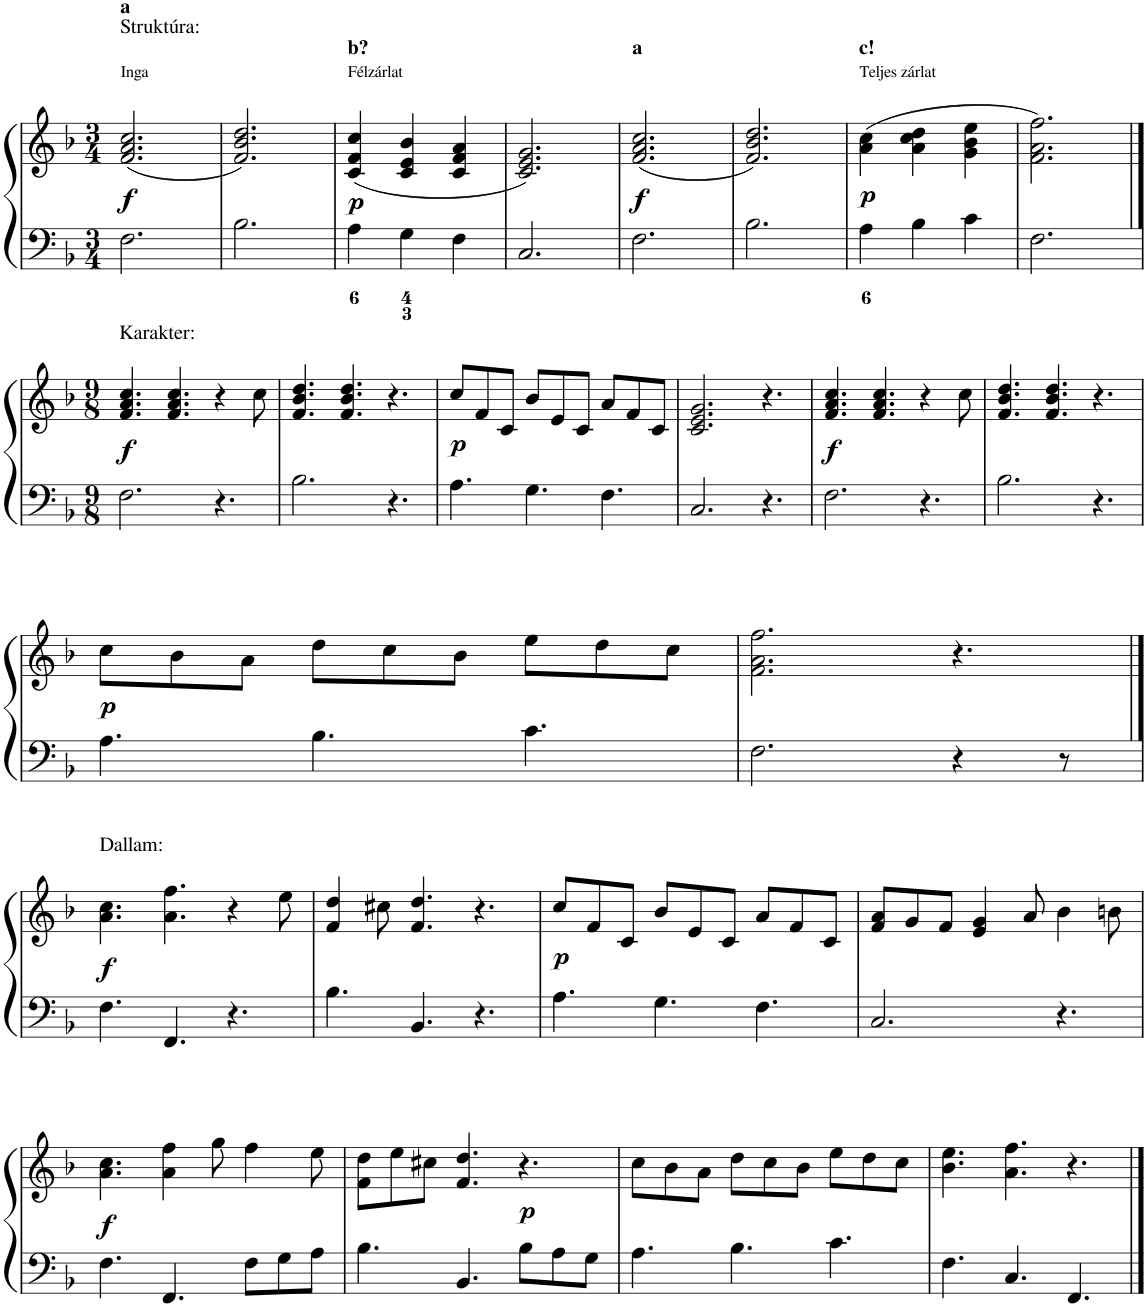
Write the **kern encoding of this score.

**kern	**kern	**dynam
*part1	*part1	*part1
*staff2	*staff1	*staff1/2
*I"Piano	*	*
*I'Pno	*	*
*clefF4	*clefG2	*
*k[b-]	*k[b-]	*
*M3/4	*M3/4	*
=1	=1	=1
!	!LO:TX:a:t=Inga	!
!	!LO:TX:a:t=Struktúra&colon;	!
!	!LO:TX:a:B:t=a	!
!	!	!LO:DY:b
2.F\	(2.f/ 2.a/ 2.cc/	f
=2	=2	=2
2.B-\	2.f/ 2.b-/ 2.dd/)	.
=3	=3	=3
!	!LO:TX:a:t=Félzárlat	!
!	!LO:TX:a:B:t=b?	!
!	!	!LO:DY:b
4A\	(4c/ 4f/ 4cc/	p
4G\	4c/ 4e/ 4b-/	.
4F\	4c/ 4f/ 4a/	.
=4	=4	=4
2.C/	2.c/ 2.e/ 2.g/)	.
=5	=5	=5
!	!LO:TX:a:B:t=a	!
!	!	!LO:DY:b
2.F\	(2.f/ 2.a/ 2.cc/	f
=6	=6	=6
2.B-\	2.f/ 2.b-/ 2.dd/)	.
=7	=7	=7
!	!LO:TX:a:t=Teljes zárlat	!
!	!LO:TX:a:B:t=c!	!
!	!	!LO:DY:b
4A\	(4a\ 4cc\	p
4B-\	4a\ 4cc\ 4dd\	.
4c\	4g\ 4b-\ 4ee\	.
=8	=8	=8
2.F\	2.f\ 2.a\ 2.ff\)	.
!!LO:LB:g=z
==1	==1	==1
*M9/8	*M9/8	*
!	!LO:TX:a:t=Karakter&colon;	!
!	!	!LO:DY:b
2.F\	4.f/ 4.a/ 4.cc/	f
.	4.f/ 4.a/ 4.cc/	.
4.r	4r	.
.	8cc\	.
=2	=2	=2
2.B-\	4.f/ 4.b-/ 4.dd/	.
.	4.f/ 4.b-/ 4.dd/	.
4.r	4.r	.
=3	=3	=3
!	!	!LO:DY:b
4.A\	8cc/L	p
.	8f/	.
.	8c/J	.
4.G\	8b-/L	.
.	8e/	.
.	8c/J	.
4.F\	8a/L	.
.	8f/	.
.	8c/J	.
=4	=4	=4
2.C/	2.c/ 2.e/ 2.g/	.
4.r	4.r	.
=5	=5	=5
!	!	!LO:DY:b
2.F\	4.f/ 4.a/ 4.cc/	f
.	4.f/ 4.a/ 4.cc/	.
4.r	4r	.
.	8cc\	.
=6	=6	=6
2.B-\	4.f/ 4.b-/ 4.dd/	.
.	4.f/ 4.b-/ 4.dd/	.
4.r	4.r	.
!!LO:LB:g=z
=7	=7	=7
!	!	!LO:DY:b
4.A\	8cc\L	p
.	8b-\	.
.	8a\J	.
4.B-\	8dd\L	.
.	8cc\	.
.	8b-\J	.
4.c\	8ee\L	.
.	8dd\	.
.	8cc\J	.
=8	=8	=8
2.F\	2.f\ 2.a\ 2.ff\	.
4r	4.r	.
8r	.	.
!!LO:LB:g=z
==1	==1	==1
!	!LO:TX:a:t=Dallam&colon;	!
!	!	!LO:DY:b
4.F\	4.a\ 4.cc\	f
4.FF/	4.a\ 4.ff\	.
4.r	4r	.
.	8ee\	.
=2	=2	=2
4.B-\	4f/ 4dd/	.
.	8cc#X\	.
4.BB-/	4.f/ 4.dd/	.
4.r	4.r	.
=3	=3	=3
!	!	!LO:DY:b
4.A\	8cc/L	p
.	8f/	.
.	8c/J	.
4.G\	8b-/L	.
.	8e/	.
.	8c/J	.
4.F\	8a/L	.
.	8f/	.
.	8c/J	.
=4	=4	=4
2.C/	8f/ 8a/L	.
.	8g/	.
.	8f/J	.
.	4e/ 4g/	.
.	8a/	.
4.r	4b-\	.
.	8bn\	.
!!LO:LB:g=z
=5	=5	=5
!	!	!LO:DY:b
4.F\	4.a\ 4.cc\	f
4.FF/	4a\ 4ff\	.
.	8gg\	.
8F\L	4ff\	.
8G\	.	.
8A\J	8ee\	.
=6	=6	=6
4.B-\	8f\ 8dd\L	.
.	8ee\	.
.	8cc#X\J	.
4.BB-/	4.f/ 4.dd/	.
!	!	!LO:DY:b
8B-\L	4.r	p
8A\	.	.
8G\J	.	.
=7	=7	=7
4.A\	8cc\L	.
.	8b-\	.
.	8a\J	.
4.B-\	8dd\L	.
.	8cc\	.
.	8b-\J	.
4.c\	8ee\L	.
.	8dd\	.
.	8cc\J	.
=8	=8	=8
4.F\	4.b-\ 4.ee\	.
4.C/	4.a\ 4.ff\	.
4.FF/	4.r	.
==	==	==
*-	*-	*-
